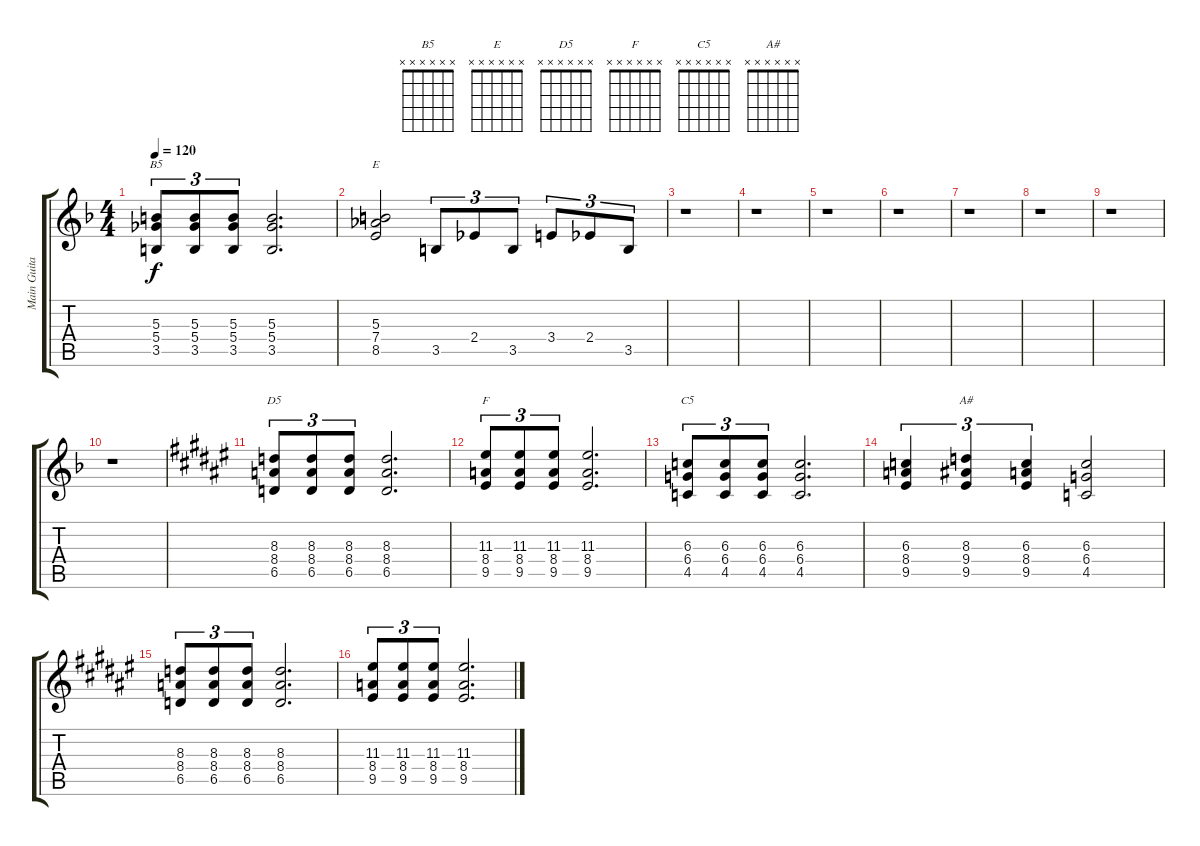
\track ("Main Guitar" "Main Guita") {instrument distortionguitar}
\staff {score tabs}
\tuning (Eb4 Bb3 Gb3 Db3 Ab2 Eb2) {hide}
\chord ("B5" x x x x x x)
\chord ("E" x x x x x x)
\chord ("D5" x x x x x x)
\chord ("F" x x x x x x)
\chord ("C5" x x x x x x)
\chord ("A#" x x x x x x)
\ts (4 4)
\tempo 120
\clef g2
\ks dminor
(5.3 5.4 3.5).8{tu (3 2) ch "B5" dy f} (5.3 5.4 3.5).8{tu (3 2)} (5.3 5.4 3.5).8{tu (3 2)} (5.3 5.4 3.5).2{d} |
(5.3 7.4 8.5).2{ch "E"} 3.5.8{tu (3 2)} 2.4.8{tu (3 2)} 3.5.8{tu (3 2)} 3.4.8{tu (3 2)} 2.4.8{tu (3 2)} 3.5.8{tu (3 2)} |
r.1 |
r.1 |
r.1 |
r.1 |
r.1 |
r.1 |
r.1 |
r.1 |
\ks d#minor
(8.3 8.4 6.5).8{tu (3 2) ch "D5"} (8.3 8.4 6.5).8{tu (3 2)} (8.3 8.4 6.5).8{tu (3 2)} (8.3 8.4 6.5).2{d} |
(11.3 8.4 9.5).8{tu (3 2) ch "F"} (11.3 8.4 9.5).8{tu (3 2)} (11.3 8.4 9.5).8{tu (3 2)} (11.3 8.4 9.5).2{d} |
(6.3 6.4 4.5).8{tu (3 2) ch "C5"} (6.3 6.4 4.5).8{tu (3 2)} (6.3 6.4 4.5).8{tu (3 2)} (6.3 6.4 4.5).2{d} |
(6.3 8.4 9.5).4{tu (3 2)} (8.3 9.4 9.5).4{tu (3 2) ch "A#"} (6.3 8.4 9.5).4{tu (3 2)} (6.3 6.4 4.5).2 |
(8.3 8.4 6.5).8{tu (3 2)} (8.3 8.4 6.5).8{tu (3 2)} (8.3 8.4 6.5).8{tu (3 2)} (8.3 8.4 6.5).2{d} |
(11.3 8.4 9.5).8{tu (3 2)} (11.3 8.4 9.5).8{tu (3 2)} (11.3 8.4 9.5).8{tu (3 2)} (11.3 8.4 9.5).2{d}
